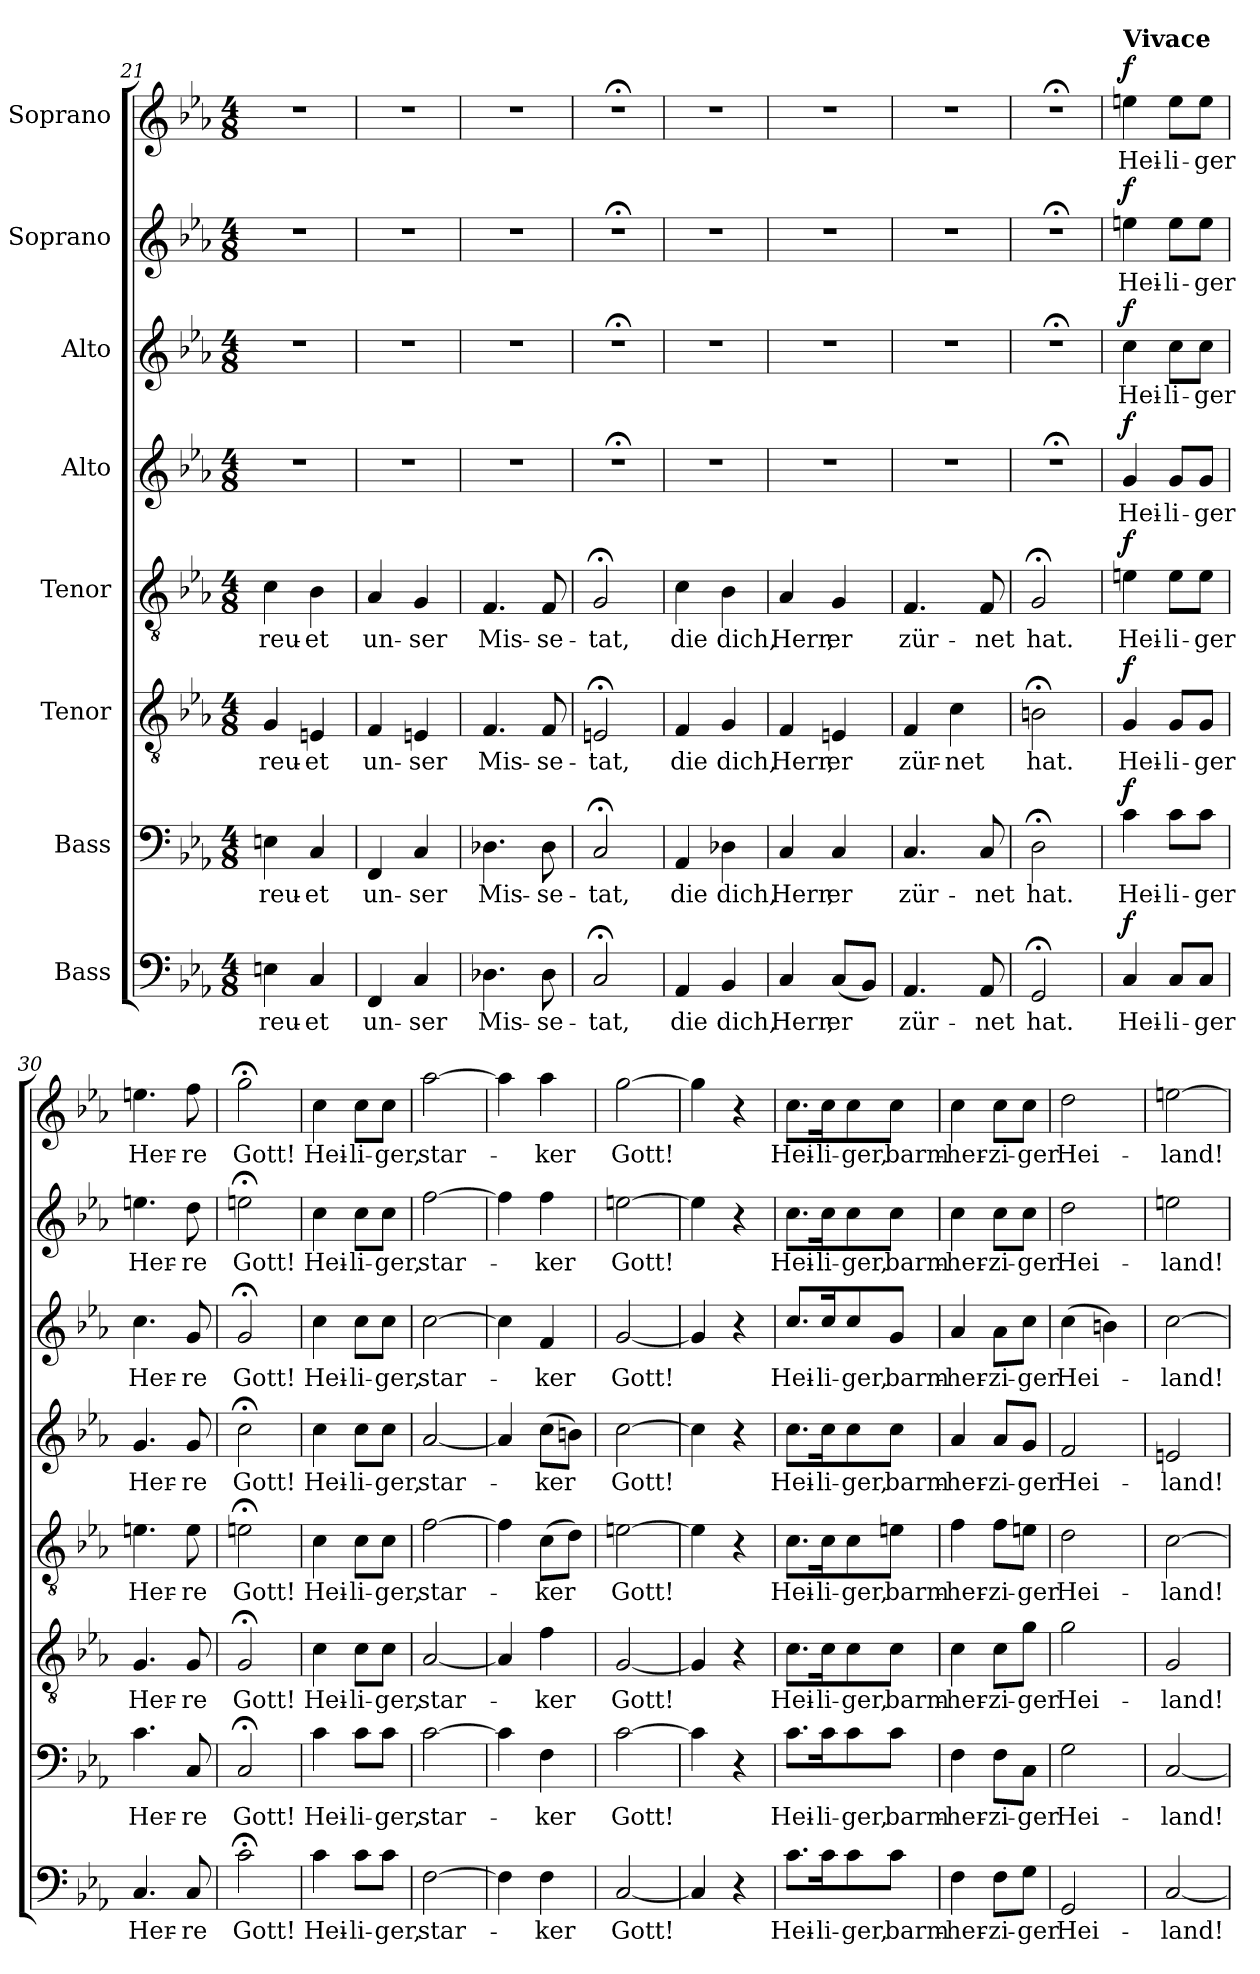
**kern	**text	**dynam	**kern	**text	**dynam	**kern	**text	**dynam	**kern	**text	**dynam	**kern	**text	**dynam	**kern	**text	**dynam	**kern	**text	**dynam	**kern	**text	**dynam
*part8	*part8	*part8	*part7	*part7	*part7	*part6	*part6	*part6	*part5	*part5	*part5	*part4	*part4	*part4	*part3	*part3	*part3	*part2	*part2	*part2	*part1	*part1	*part1
*staff8	*staff8	*staff8	*staff7	*staff7	*staff7	*staff6	*staff6	*staff6	*staff5	*staff5	*staff5	*staff4	*staff4	*staff4	*staff3	*staff3	*staff3	*staff2	*staff2	*staff2	*staff1	*staff1	*staff1
*I"Bass	*	*	*I"Bass	*	*	*I"Tenor	*	*	*I"Tenor	*	*	*I"Alto	*	*	*I"Alto	*	*	*I"Soprano	*	*	*I"Soprano	*	*
*clefF4	*	*	*clefF4	*	*	*clefGv2	*	*	*clefGv2	*	*	*clefG2	*	*	*clefG2	*	*	*clefG2	*	*	*clefG2	*	*
*k[b-e-a-]	*	*	*k[b-e-a-]	*	*	*k[b-e-a-]	*	*	*k[b-e-a-]	*	*	*k[b-e-a-]	*	*	*k[b-e-a-]	*	*	*k[b-e-a-]	*	*	*k[b-e-a-]	*	*
*E-:	*	*	*E-:	*	*	*E-:	*	*	*E-:	*	*	*E-:	*	*	*E-:	*	*	*E-:	*	*	*E-:	*	*
*M4/8	*	*	*M4/8	*	*	*M4/8	*	*	*M4/8	*	*	*M4/8	*	*	*M4/8	*	*	*M4/8	*	*	*M4/8	*	*
=21	=21	=21	=21	=21	=21	=21	=21	=21	=21	=21	=21	=21	=21	=21	=21	=21	=21	=21	=21	=21	=21	=21	=21
!	!LO:LY:b	!	!	!LO:LY:b	!	!	!LO:LY:b	!	!	!LO:LY:b	!	!	!	!	!	!	!	!	!	!	!	!	!
4En\	reu-	.	4En\	reu-	.	4G/	reu-	.	4c\	reu-	.	2r	.	.	2r	.	.	2r	.	.	2r	.	.
!	!LO:LY:b	!	!	!LO:LY:b	!	!	!LO:LY:b	!	!	!LO:LY:b	!	!	!	!	!	!	!	!	!	!	!	!	!
4C/	-et	.	4C/	-et	.	4En/	-et	.	4B-\	-et	.	.	.	.	.	.	.	.	.	.	.	.	.
=22	=22	=22	=22	=22	=22	=22	=22	=22	=22	=22	=22	=22	=22	=22	=22	=22	=22	=22	=22	=22	=22	=22	=22
!	!LO:LY:b	!	!	!LO:LY:b	!	!	!LO:LY:b	!	!	!LO:LY:b	!	!	!	!	!	!	!	!	!	!	!	!	!
4FF/	un-	.	4FF/	un-	.	4F/	un-	.	4A-/	un-	.	2r	.	.	2r	.	.	2r	.	.	2r	.	.
!	!LO:LY:b	!	!	!LO:LY:b	!	!	!LO:LY:b	!	!	!LO:LY:b	!	!	!	!	!	!	!	!	!	!	!	!	!
4C/	-ser	.	4C/	-ser	.	4En/	-ser	.	4G/	-ser	.	.	.	.	.	.	.	.	.	.	.	.	.
=23	=23	=23	=23	=23	=23	=23	=23	=23	=23	=23	=23	=23	=23	=23	=23	=23	=23	=23	=23	=23	=23	=23	=23
!	!LO:LY:b	!	!	!LO:LY:b	!	!	!LO:LY:b	!	!	!LO:LY:b	!	!	!	!	!	!	!	!	!	!	!	!	!
4.D-X\	Mis-	.	4.D-X\	Mis-	.	4.F/	Mis-	.	4.F/	Mis-	.	2r	.	.	2r	.	.	2r	.	.	2r	.	.
!	!LO:LY:b	!	!	!LO:LY:b	!	!	!LO:LY:b	!	!	!LO:LY:b	!	!	!	!	!	!	!	!	!	!	!	!	!
8D-\	-se-	.	8D-\	-se-	.	8F/	-se-	.	8F/	-se-	.	.	.	.	.	.	.	.	.	.	.	.	.
=24	=24	=24	=24	=24	=24	=24	=24	=24	=24	=24	=24	=24	=24	=24	=24	=24	=24	=24	=24	=24	=24	=24	=24
!	!LO:LY:b	!	!	!LO:LY:b	!	!	!LO:LY:b	!	!	!LO:LY:b	!	!	!	!	!	!	!	!	!	!	!	!	!
2C;</	-tat,	.	2C;</	-tat,	.	2En;</	-tat,	.	2G;</	-tat,	.	2r;<	.	.	2r;<	.	.	2r;<	.	.	2r;<	.	.
!!LO:PB:g=z
=25	=25	=25	=25	=25	=25	=25	=25	=25	=25	=25	=25	=25	=25	=25	=25	=25	=25	=25	=25	=25	=25	=25	=25
!	!LO:LY:b	!	!	!LO:LY:b	!	!	!LO:LY:b	!	!	!LO:LY:b	!	!	!	!	!	!	!	!	!	!	!	!	!
4AA-/	die	.	4AA-/	die	.	4F/	die	.	4c\	die	.	2r	.	.	2r	.	.	2r	.	.	2r	.	.
!	!LO:LY:b	!	!	!LO:LY:b	!	!	!LO:LY:b	!	!	!LO:LY:b	!	!	!	!	!	!	!	!	!	!	!	!	!
4BB-/	dich,	.	4D-X\	dich,	.	4G/	dich,	.	4B-\	dich,	.	.	.	.	.	.	.	.	.	.	.	.	.
=26	=26	=26	=26	=26	=26	=26	=26	=26	=26	=26	=26	=26	=26	=26	=26	=26	=26	=26	=26	=26	=26	=26	=26
!	!LO:LY:b	!	!	!LO:LY:b	!	!	!LO:LY:b	!	!	!LO:LY:b	!	!	!	!	!	!	!	!	!	!	!	!	!
4C/	Herr,	.	4C/	Herr,	.	4F/	Herr,	.	4A-/	Herr,	.	2r	.	.	2r	.	.	2r	.	.	2r	.	.
!	!LO:LY:b	!	!	!LO:LY:b	!	!	!LO:LY:b	!	!	!LO:LY:b	!	!	!	!	!	!	!	!	!	!	!	!	!
(<8C/L	er	.	4C/	er	.	4En/	er	.	4G/	er	.	.	.	.	.	.	.	.	.	.	.	.	.
8BB-/J)	.	.	.	.	.	.	.	.	.	.	.	.	.	.	.	.	.	.	.	.	.	.	.
=27	=27	=27	=27	=27	=27	=27	=27	=27	=27	=27	=27	=27	=27	=27	=27	=27	=27	=27	=27	=27	=27	=27	=27
!	!LO:LY:b	!	!	!LO:LY:b	!	!	!LO:LY:b	!	!	!LO:LY:b	!	!	!	!	!	!	!	!	!	!	!	!	!
4.AA-/	zür-	.	4.C/	zür-	.	4F/	zür-	.	4.F/	zür-	.	2r	.	.	2r	.	.	2r	.	.	2r	.	.
!	!	!	!	!	!	!	!LO:LY:b	!	!	!	!	!	!	!	!	!	!	!	!	!	!	!	!
.	.	.	.	.	.	4c\	-net	.	.	.	.	.	.	.	.	.	.	.	.	.	.	.	.
!	!LO:LY:b	!	!	!LO:LY:b	!	!	!	!	!	!LO:LY:b	!	!	!	!	!	!	!	!	!	!	!	!	!
8AA-/	-net	.	8C/	-net	.	.	.	.	8F/	-net	.	.	.	.	.	.	.	.	.	.	.	.	.
=28	=28	=28	=28	=28	=28	=28	=28	=28	=28	=28	=28	=28	=28	=28	=28	=28	=28	=28	=28	=28	=28	=28	=28
!	!LO:LY:b	!	!	!LO:LY:b	!	!	!LO:LY:b	!	!	!LO:LY:b	!	!	!	!	!	!	!	!	!	!	!	!	!
2GG;</	hat.	.	2D;<\	hat.	.	2Bn;<\	hat.	.	2G;</	hat.	.	2r;<	.	.	2r;<	.	.	2r;<	.	.	2r;<	.	.
=29	=29	=29	=29	=29	=29	=29	=29	=29	=29	=29	=29	=29	=29	=29	=29	=29	=29	=29	=29	=29	=29	=29	=29
!	!	!	!	!	!	!	!	!	!	!	!	!	!	!	!	!	!	!	!	!	!LO:TX:a:B:t=Vivace	!	!
!	!LO:LY:b	!LO:DY:a	!	!LO:LY:b	!LO:DY:a	!	!LO:LY:b	!LO:DY:a	!	!LO:LY:b	!LO:DY:a	!	!LO:LY:b	!LO:DY:a	!	!LO:LY:b	!LO:DY:a	!	!LO:LY:b	!LO:DY:a	!	!LO:LY:b	!LO:DY:a
4C/	Hei-	f	4c\	Hei-	f	4G/	Hei-	f	4en\	Hei-	f	4g/	Hei-	f	4cc\	Hei-	f	4een\	Hei-	f	4een\	Hei-	f
!	!LO:LY:b	!	!	!LO:LY:b	!	!	!LO:LY:b	!	!	!LO:LY:b	!	!	!LO:LY:b	!	!	!LO:LY:b	!	!	!LO:LY:b	!	!	!LO:LY:b	!
8C/L	-li-	.	8c\L	-li-	.	8G/L	-li-	.	8e\L	-li-	.	8g/L	-li-	.	8cc\L	-li-	.	8ee\L	-li-	.	8ee\L	-li-	.
!	!LO:LY:b	!	!	!LO:LY:b	!	!	!LO:LY:b	!	!	!LO:LY:b	!	!	!LO:LY:b	!	!	!LO:LY:b	!	!	!LO:LY:b	!	!	!LO:LY:b	!
8C/J	-ger	.	8c\J	-ger	.	8G/J	-ger	.	8e\J	-ger	.	8g/J	-ger	.	8cc\J	-ger	.	8ee\J	-ger	.	8ee\J	-ger	.
=30	=30	=30	=30	=30	=30	=30	=30	=30	=30	=30	=30	=30	=30	=30	=30	=30	=30	=30	=30	=30	=30	=30	=30
!	!LO:LY:b	!	!	!LO:LY:b	!	!	!LO:LY:b	!	!	!LO:LY:b	!	!	!LO:LY:b	!	!	!LO:LY:b	!	!	!LO:LY:b	!	!	!LO:LY:b	!
4.C/	Her-	.	4.c\	Her-	.	4.G/	Her-	.	4.en\	Her-	.	4.g/	Her-	.	4.cc\	Her-	.	4.een\	Her-	.	4.een\	Her-	.
!	!LO:LY:b	!	!	!LO:LY:b	!	!	!LO:LY:b	!	!	!LO:LY:b	!	!	!LO:LY:b	!	!	!LO:LY:b	!	!	!LO:LY:b	!	!	!LO:LY:b	!
8C/	-re	.	8C/	-re	.	8G/	-re	.	8e\	-re	.	8g/	-re	.	8g/	-re	.	8dd\	-re	.	8ff\	-re	.
=31	=31	=31	=31	=31	=31	=31	=31	=31	=31	=31	=31	=31	=31	=31	=31	=31	=31	=31	=31	=31	=31	=31	=31
!	!LO:LY:b	!	!	!LO:LY:b	!	!	!LO:LY:b	!	!	!LO:LY:b	!	!	!LO:LY:b	!	!	!LO:LY:b	!	!	!LO:LY:b	!	!	!LO:LY:b	!
2c;<\	Gott!	.	2C;</	Gott!	.	2G;</	Gott!	.	2en;<\	Gott!	.	2cc;<\	Gott!	.	2g;</	Gott!	.	2een;<\	Gott!	.	2gg;<\	Gott!	.
=32	=32	=32	=32	=32	=32	=32	=32	=32	=32	=32	=32	=32	=32	=32	=32	=32	=32	=32	=32	=32	=32	=32	=32
!	!LO:LY:b	!	!	!LO:LY:b	!	!	!LO:LY:b	!	!	!LO:LY:b	!	!	!LO:LY:b	!	!	!LO:LY:b	!	!	!LO:LY:b	!	!	!LO:LY:b	!
4c\	Hei-	.	4c\	Hei-	.	4c\	Hei-	.	4c\	Hei-	.	4cc\	Hei-	.	4cc\	Hei-	.	4cc\	Hei-	.	4cc\	Hei-	.
!	!LO:LY:b	!	!	!LO:LY:b	!	!	!LO:LY:b	!	!	!LO:LY:b	!	!	!LO:LY:b	!	!	!LO:LY:b	!	!	!LO:LY:b	!	!	!LO:LY:b	!
8c\L	-li-	.	8c\L	-li-	.	8c\L	-li-	.	8c\L	-li-	.	8cc\L	-li-	.	8cc\L	-li-	.	8cc\L	-li-	.	8cc\L	-li-	.
!	!LO:LY:b	!	!	!LO:LY:b	!	!	!LO:LY:b	!	!	!LO:LY:b	!	!	!LO:LY:b	!	!	!LO:LY:b	!	!	!LO:LY:b	!	!	!LO:LY:b	!
8c\J	-ger,	.	8c\J	-ger,	.	8c\J	-ger,	.	8c\J	-ger,	.	8cc\J	-ger,	.	8cc\J	-ger,	.	8cc\J	-ger,	.	8cc\J	-ger,	.
=33	=33	=33	=33	=33	=33	=33	=33	=33	=33	=33	=33	=33	=33	=33	=33	=33	=33	=33	=33	=33	=33	=33	=33
!	!LO:LY:b	!	!	!LO:LY:b	!	!	!LO:LY:b	!	!	!LO:LY:b	!	!	!LO:LY:b	!	!	!LO:LY:b	!	!	!LO:LY:b	!	!	!LO:LY:b	!
[2F\	star-	.	[2c\	star-	.	[2A-/	star-	.	[2f\	star-	.	[2a-/	star-	.	[2cc\	star-	.	[2ff\	star-	.	[2aa-\	star-	.
=34	=34	=34	=34	=34	=34	=34	=34	=34	=34	=34	=34	=34	=34	=34	=34	=34	=34	=34	=34	=34	=34	=34	=34
4F\]	.	.	4c\]	.	.	4A-/]	.	.	4f\]	.	.	4a-/]	.	.	4cc\]	.	.	4ff\]	.	.	4aa-\]	.	.
!	!LO:LY:b	!	!	!LO:LY:b	!	!	!LO:LY:b	!	!	!LO:LY:b	!	!	!LO:LY:b	!	!	!LO:LY:b	!	!	!LO:LY:b	!	!	!LO:LY:b	!
4F\	-ker	.	4F\	-ker	.	4f\	-ker	.	(>8c\L	-ker	.	(>8cc\L	-ker	.	4f/	-ker	.	4ff\	-ker	.	4aa-\	-ker	.
.	.	.	.	.	.	.	.	.	8d\J)	.	.	8bn\J)	.	.	.	.	.	.	.	.	.	.	.
=35	=35	=35	=35	=35	=35	=35	=35	=35	=35	=35	=35	=35	=35	=35	=35	=35	=35	=35	=35	=35	=35	=35	=35
!	!LO:LY:b	!	!	!LO:LY:b	!	!	!LO:LY:b	!	!	!LO:LY:b	!	!	!LO:LY:b	!	!	!LO:LY:b	!	!	!LO:LY:b	!	!	!LO:LY:b	!
[2C/	Gott!	.	[2c\	Gott!	.	[2G/	Gott!	.	[2en\	Gott!	.	[2cc\	Gott!	.	[2g/	Gott!	.	[2een\	Gott!	.	[2gg\	Gott!	.
=36	=36	=36	=36	=36	=36	=36	=36	=36	=36	=36	=36	=36	=36	=36	=36	=36	=36	=36	=36	=36	=36	=36	=36
4C/]	.	.	4c\]	.	.	4G/]	.	.	4e\]	.	.	4cc\]	.	.	4g/]	.	.	4ee\]	.	.	4gg\]	.	.
4r	.	.	4r	.	.	4r	.	.	4r	.	.	4r	.	.	4r	.	.	4r	.	.	4r	.	.
!!LO:PB:g=z
=37	=37	=37	=37	=37	=37	=37	=37	=37	=37	=37	=37	=37	=37	=37	=37	=37	=37	=37	=37	=37	=37	=37	=37
!	!LO:LY:b	!	!	!LO:LY:b	!	!	!LO:LY:b	!	!	!LO:LY:b	!	!	!LO:LY:b	!	!	!LO:LY:b	!	!	!LO:LY:b	!	!	!LO:LY:b	!
8.c\L	Hei-	.	8.c\L	Hei-	.	8.c\L	Hei-	.	8.c\L	Hei-	.	8.cc\L	Hei-	.	8.cc/L	Hei-	.	8.cc\L	Hei-	.	8.cc\L	Hei-	.
!	!LO:LY:b	!	!	!LO:LY:b	!	!	!LO:LY:b	!	!	!LO:LY:b	!	!	!LO:LY:b	!	!	!LO:LY:b	!	!	!LO:LY:b	!	!	!LO:LY:b	!
16c\K	-li-	.	16c\K	-li-	.	16c\K	-li-	.	16c\K	-li-	.	16cc\K	-li-	.	16cc/K	-li-	.	16cc\K	-li-	.	16cc\K	-li-	.
!	!LO:LY:b	!	!	!LO:LY:b	!	!	!LO:LY:b	!	!	!LO:LY:b	!	!	!LO:LY:b	!	!	!LO:LY:b	!	!	!LO:LY:b	!	!	!LO:LY:b	!
8c\	-ger,	.	8c\	-ger,	.	8c\	-ger,	.	8c\	-ger,	.	8cc\	-ger,	.	8cc/	-ger,	.	8cc\	-ger,	.	8cc\	-ger,	.
!	!LO:LY:b	!	!	!LO:LY:b	!	!	!LO:LY:b	!	!	!LO:LY:b	!	!	!LO:LY:b	!	!	!LO:LY:b	!	!	!LO:LY:b	!	!	!LO:LY:b	!
8c\J	barm-	.	8c\J	barm-	.	8c\J	barm-	.	8en\J	barm-	.	8cc\J	barm-	.	8g/J	barm-	.	8cc\J	barm-	.	8cc\J	barm-	.
=38	=38	=38	=38	=38	=38	=38	=38	=38	=38	=38	=38	=38	=38	=38	=38	=38	=38	=38	=38	=38	=38	=38	=38
!	!LO:LY:b	!	!	!LO:LY:b	!	!	!LO:LY:b	!	!	!LO:LY:b	!	!	!LO:LY:b	!	!	!LO:LY:b	!	!	!LO:LY:b	!	!	!LO:LY:b	!
4F\	-her-	.	4F\	-her-	.	4c\	-her-	.	4f\	-her-	.	4a-/	-her-	.	4a-/	-her-	.	4cc\	-her-	.	4cc\	-her-	.
!	!LO:LY:b	!	!	!LO:LY:b	!	!	!LO:LY:b	!	!	!LO:LY:b	!	!	!LO:LY:b	!	!	!LO:LY:b	!	!	!LO:LY:b	!	!	!LO:LY:b	!
8F\L	-zi-	.	8F\L	-zi-	.	8c\L	-zi-	.	8f\L	-zi-	.	8a-/L	-zi-	.	8a-\L	-zi-	.	8cc\L	-zi-	.	8cc\L	-zi-	.
!	!LO:LY:b	!	!	!LO:LY:b	!	!	!LO:LY:b	!	!	!LO:LY:b	!	!	!LO:LY:b	!	!	!LO:LY:b	!	!	!LO:LY:b	!	!	!LO:LY:b	!
8G\J	-ger	.	8C\J	-ger	.	8g\J	-ger	.	8en\J	-ger	.	8g/J	-ger	.	8cc\J	-ger	.	8cc\J	-ger	.	8cc\J	-ger	.
=39	=39	=39	=39	=39	=39	=39	=39	=39	=39	=39	=39	=39	=39	=39	=39	=39	=39	=39	=39	=39	=39	=39	=39
!	!LO:LY:b	!	!	!LO:LY:b	!	!	!LO:LY:b	!	!	!LO:LY:b	!	!	!LO:LY:b	!	!	!LO:LY:b	!	!	!LO:LY:b	!	!	!LO:LY:b	!
2GG/	Hei-	.	2G\	Hei-	.	2g\	Hei-	.	2d\	Hei-	.	2f/	Hei-	.	(>4cc\	Hei-	.	2dd\	Hei-	.	2dd\	Hei-	.
.	.	.	.	.	.	.	.	.	.	.	.	.	.	.	4bn\)	.	.	.	.	.	.	.	.
=40	=40	=40	=40	=40	=40	=40	=40	=40	=40	=40	=40	=40	=40	=40	=40	=40	=40	=40	=40	=40	=40	=40	=40
!	!LO:LY:b	!	!	!LO:LY:b	!	!	!LO:LY:b	!	!	!LO:LY:b	!	!	!LO:LY:b	!	!	!LO:LY:b	!	!	!LO:LY:b	!	!	!LO:LY:b	!
[2C/	-land!	.	[2C/	-land!	.	2G/	-land!	.	[2c\	-land!	.	2en/	-land!	.	[2cc\	-land!	.	2een\	-land!	.	[2een\	-land!	.
=	=	=	=	=	=	=	=	=	=	=	=	=	=	=	=	=	=	=	=	=	=	=	=
*-	*-	*-	*-	*-	*-	*-	*-	*-	*-	*-	*-	*-	*-	*-	*-	*-	*-	*-	*-	*-	*-	*-	*-
